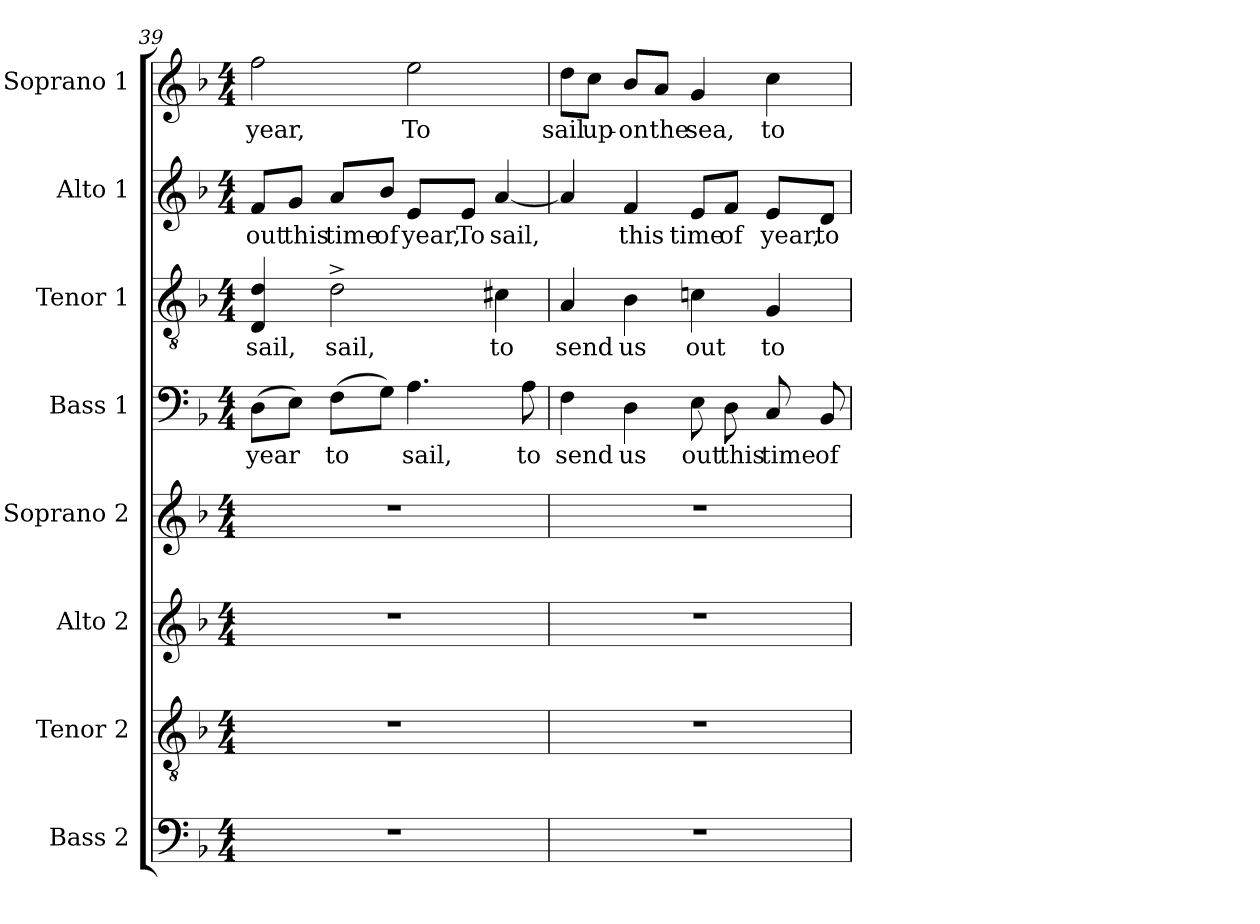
**kern	**kern	**kern	**kern	**kern	**text	**kern	**text	**kern	**text	**kern	**text
*part8	*part7	*part6	*part5	*part4	*part4	*part3	*part3	*part2	*part2	*part1	*part1
*staff8	*staff7	*staff6	*staff5	*staff4	*staff4	*staff3	*staff3	*staff2	*staff2	*staff1	*staff1
*I"Bass 2	*I"Tenor 2	*I"Alto 2	*I"Soprano 2	*I"Bass 1	*	*I"Tenor 1	*	*I"Alto 1	*	*I"Soprano 1	*
*I'B2.	*I'T2.	*I'A2.	*I'S2.	*I'B1.	*	*I'T1.	*	*I'A1.	*	*I'S1.	*
*clefF4	*clefGv2	*clefG2	*clefG2	*clefF4	*	*clefGv2	*	*clefG2	*	*clefG2	*
*	*ITrd7c12	*	*	*	*	*ITrd7c12	*	*	*	*	*
*k[b-]	*k[b-]	*k[b-]	*k[b-]	*k[b-]	*	*k[b-]	*	*k[b-]	*	*k[b-]	*
*F:	*F:	*F:	*F:	*F:	*	*F:	*	*F:	*	*F:	*
*M4/4	*M4/4	*M4/4	*M4/4	*M4/4	*	*M4/4	*	*M4/4	*	*M4/4	*
=39	=39	=39	=39	=39	=39	=39	=39	=39	=39	=39	=39
!	!	!	!	!	!LO:LY:b:color=#000000	!	!	!	!	!	!
!	!	!	!	!	!	!	!LO:LY:b:color=#000000	!	!	!	!
!	!	!	!	!	!	!	!	!	!LO:LY:b:color=#000000	!	!
!	!	!	!	!	!	!	!	!	!	!	!LO:LY:b:color=#000000
1r	1r	1r	1r	(8Di\L	year	4DDi/ 4Di	sail,	8fi/L	out	2ffi\	year,
!	!	!	!	!	!	!	!	!	!LO:LY:b:color=#000000	!	!
.	.	.	.	8Ei\J)	.	.	.	8gi/J	this	.	.
!	!	!	!	!	!LO:LY:b:color=#000000	!	!	!	!	!	!
!	!	!	!	!	!	!	!LO:LY:b:color=#000000	!	!	!	!
!	!	!	!	!	!	!	!	!	!LO:LY:b:color=#000000	!	!
.	.	.	.	(8Fi\L	to	2D^i\	sail,	8ai/L	time	.	.
!	!	!	!	!	!	!	!	!	!LO:LY:b:color=#000000	!	!
.	.	.	.	8Gi\J)	.	.	.	8b-i/J	of	.	.
!	!	!	!	!	!LO:LY:b:color=#000000	!	!	!	!	!	!
!	!	!	!	!	!	!	!	!	!LO:LY:b:color=#000000	!	!
!	!	!	!	!	!	!	!	!	!	!	!LO:LY:b:color=#000000
.	.	.	.	4.Ai\	sail,	.	.	8ei/L	year,	2eei\	To
!	!	!	!	!	!	!	!	!	!LO:LY:b:color=#000000	!	!
.	.	.	.	.	.	.	.	8ei/J	To	.	.
!	!	!	!	!	!	!	!LO:LY:b:color=#000000	!	!	!	!
!	!	!	!	!	!	!	!	!	!LO:LY:b:color=#000000	!	!
.	.	.	.	.	.	4C#Xi\	to	[4ai/	sail,	.	.
!	!	!	!	!	!LO:LY:b:color=#000000	!	!	!	!	!	!
.	.	.	.	8Ai\	to	.	.	.	.	.	.
=40	=40	=40	=40	=40	=40	=40	=40	=40	=40	=40	=40
!	!	!	!	!	!LO:LY:b:color=#000000	!	!	!	!	!	!
!	!	!	!	!	!	!	!LO:LY:b:color=#000000	!	!	!	!
!	!	!	!	!	!	!	!	!	!	!	!LO:LY:b:color=#000000
1r	1r	1r	1r	4Fi\	send	4AAi/	send	4ai/]	.	8ddi\L	sail
!	!	!	!	!	!	!	!	!	!	!	!LO:LY:b:color=#000000
.	.	.	.	.	.	.	.	.	.	8cci\J	up-
!	!	!	!	!	!LO:LY:b:color=#000000	!	!	!	!	!	!
!	!	!	!	!	!	!	!LO:LY:b:color=#000000	!	!	!	!
!	!	!	!	!	!	!	!	!	!LO:LY:b:color=#000000	!	!
!	!	!	!	!	!	!	!	!	!	!	!LO:LY:b:color=#000000
.	.	.	.	4Di\	us	4BB-i\	us	4fi/	this	8b-i/L	-on
!	!	!	!	!	!	!	!	!	!	!	!LO:LY:b:color=#000000
.	.	.	.	.	.	.	.	.	.	8ai/J	the
!	!	!	!	!	!LO:LY:b:color=#000000	!	!	!	!	!	!
!	!	!	!	!	!	!	!LO:LY:b:color=#000000	!	!	!	!
!	!	!	!	!	!	!	!	!	!LO:LY:b:color=#000000	!	!
!	!	!	!	!	!	!	!	!	!	!	!LO:LY:b:color=#000000
.	.	.	.	8Ei\	out	4Cni\	out	8ei/L	time	4gi/	sea,
!	!	!	!	!	!LO:LY:b:color=#000000	!	!	!	!	!	!
!	!	!	!	!	!	!	!	!	!LO:LY:b:color=#000000	!	!
.	.	.	.	8Di\	this	.	.	8fi/J	of	.	.
!	!	!	!	!	!LO:LY:b:color=#000000	!	!	!	!	!	!
!	!	!	!	!	!	!	!LO:LY:b:color=#000000	!	!	!	!
!	!	!	!	!	!	!	!	!	!LO:LY:b:color=#000000	!	!
!	!	!	!	!	!	!	!	!	!	!	!LO:LY:b:color=#000000
.	.	.	.	8Ci/	time	4GGi/	to	8ei/L	year,	4cci\	to
!	!	!	!	!	!LO:LY:b:color=#000000	!	!	!	!	!	!
!	!	!	!	!	!	!	!	!	!LO:LY:b:color=#000000	!	!
.	.	.	.	8BB-i/	of	.	.	8di/J	to	.	.
=	=	=	=	=	=	=	=	=	=	=	=
*-	*-	*-	*-	*-	*-	*-	*-	*-	*-	*-	*-
